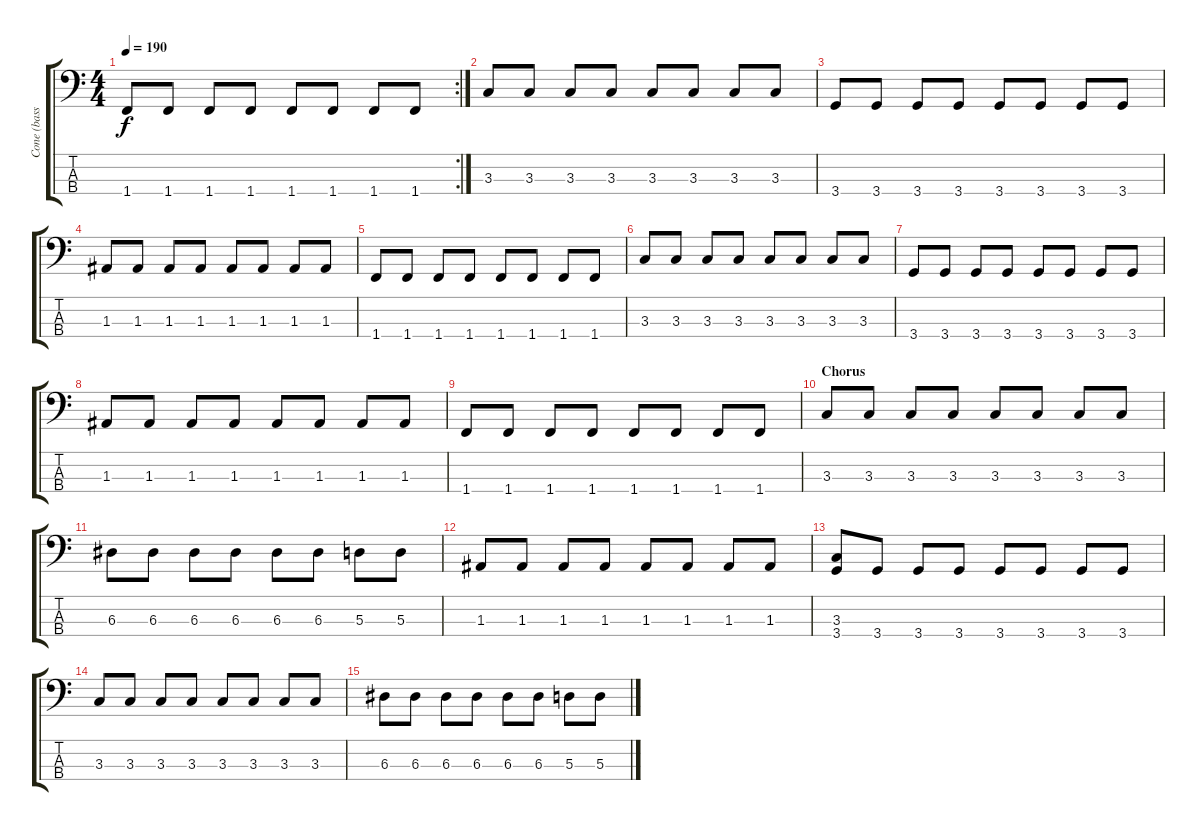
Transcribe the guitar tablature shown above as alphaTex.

\track ("Cone (bass)" "Cone (bass") {instrument electricbasspick}
\staff {score tabs}
\tuning (G2 D2 A1 E1) {hide}
\rc 2
\ts (4 4)
\tempo 190
\clef f4
\ks c
1.4.8{dy f} 1.4.8 1.4.8 1.4.8 1.4.8 1.4.8 1.4.8 1.4.8 |
3.3.8 3.3.8 3.3.8 3.3.8 3.3.8 3.3.8 3.3.8 3.3.8 |
3.4.8 3.4.8 3.4.8 3.4.8 3.4.8 3.4.8 3.4.8 3.4.8 |
1.3.8 1.3.8 1.3.8 1.3.8 1.3.8 1.3.8 1.3.8 1.3.8 |
1.4.8 1.4.8 1.4.8 1.4.8 1.4.8 1.4.8 1.4.8 1.4.8 |
3.3.8 3.3.8 3.3.8 3.3.8 3.3.8 3.3.8 3.3.8 3.3.8 |
3.4.8 3.4.8 3.4.8 3.4.8 3.4.8 3.4.8 3.4.8 3.4.8 |
1.3.8 1.3.8 1.3.8 1.3.8 1.3.8 1.3.8 1.3.8 1.3.8 |
1.4.8 1.4.8 1.4.8 1.4.8 1.4.8 1.4.8 1.4.8 1.4.8 |
\section ("" "Chorus")
3.3.8 3.3.8 3.3.8 3.3.8 3.3.8 3.3.8 3.3.8 3.3.8 |
6.3.8 6.3.8 6.3.8 6.3.8 6.3.8 6.3.8 5.3.8 5.3.8 |
1.3.8 1.3.8 1.3.8 1.3.8 1.3.8 1.3.8 1.3.8 1.3.8 |
(3.3 3.4).8 3.4.8 3.4.8 3.4.8 3.4.8 3.4.8 3.4.8 3.4.8 |
3.3.8 3.3.8 3.3.8 3.3.8 3.3.8 3.3.8 3.3.8 3.3.8 |
6.3.8 6.3.8 6.3.8 6.3.8 6.3.8 6.3.8 5.3.8 5.3.8
